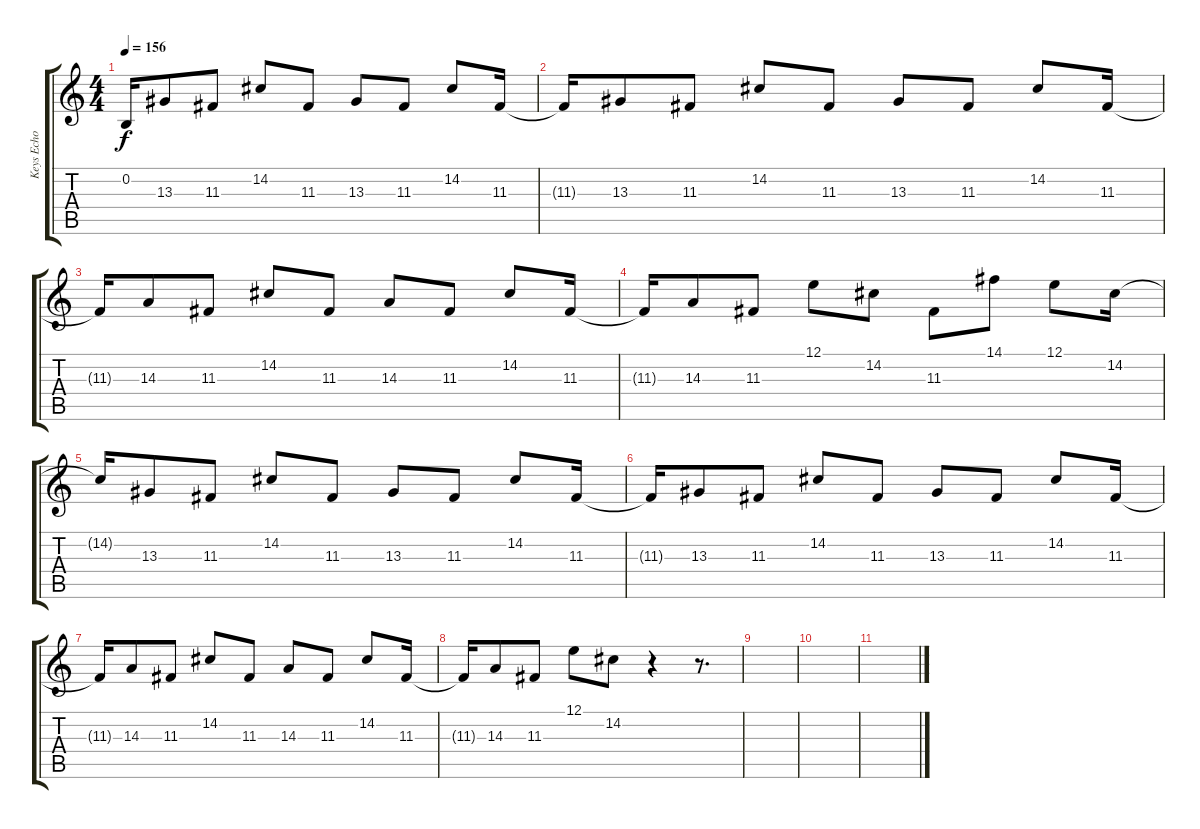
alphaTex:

\track ("Keys Echo" "Keys Echo") {instrument pad1newage}
\staff {score tabs}
\tuning (E4 B3 G3 D3 A2 E2) {hide}
\ts (4 4)
\section ("" "")
\tempo 156
\clef g2
\ks c
0.2.16{dy f} 13.3.8 11.3.8 14.2.8 11.3.8 13.3.8 11.3.8 14.2.8 11.3.16 |
11.3{t}.16 13.3.8 11.3.8 14.2.8 11.3.8 13.3.8 11.3.8 14.2.8 11.3.16 |
11.3{t}.16 14.3.8 11.3.8 14.2.8 11.3.8 14.3.8 11.3.8 14.2.8 11.3.16 |
11.3{t}.16 14.3.8 11.3.8 12.1.8 14.2.8 11.3.8 14.1.8 12.1.8 14.2.16 |
14.2{t}.16 13.3.8 11.3.8 14.2.8 11.3.8 13.3.8 11.3.8 14.2.8 11.3.16 |
11.3{t}.16 13.3.8 11.3.8 14.2.8 11.3.8 13.3.8 11.3.8 14.2.8 11.3.16 |
11.3{t}.16 14.3.8 11.3.8 14.2.8 11.3.8 14.3.8 11.3.8 14.2.8 11.3.16 |
11.3{t}.16 14.3.8 11.3.8 12.1.8 14.2.8 r.4 r.8{d} |
|
|
\section ("" "")
